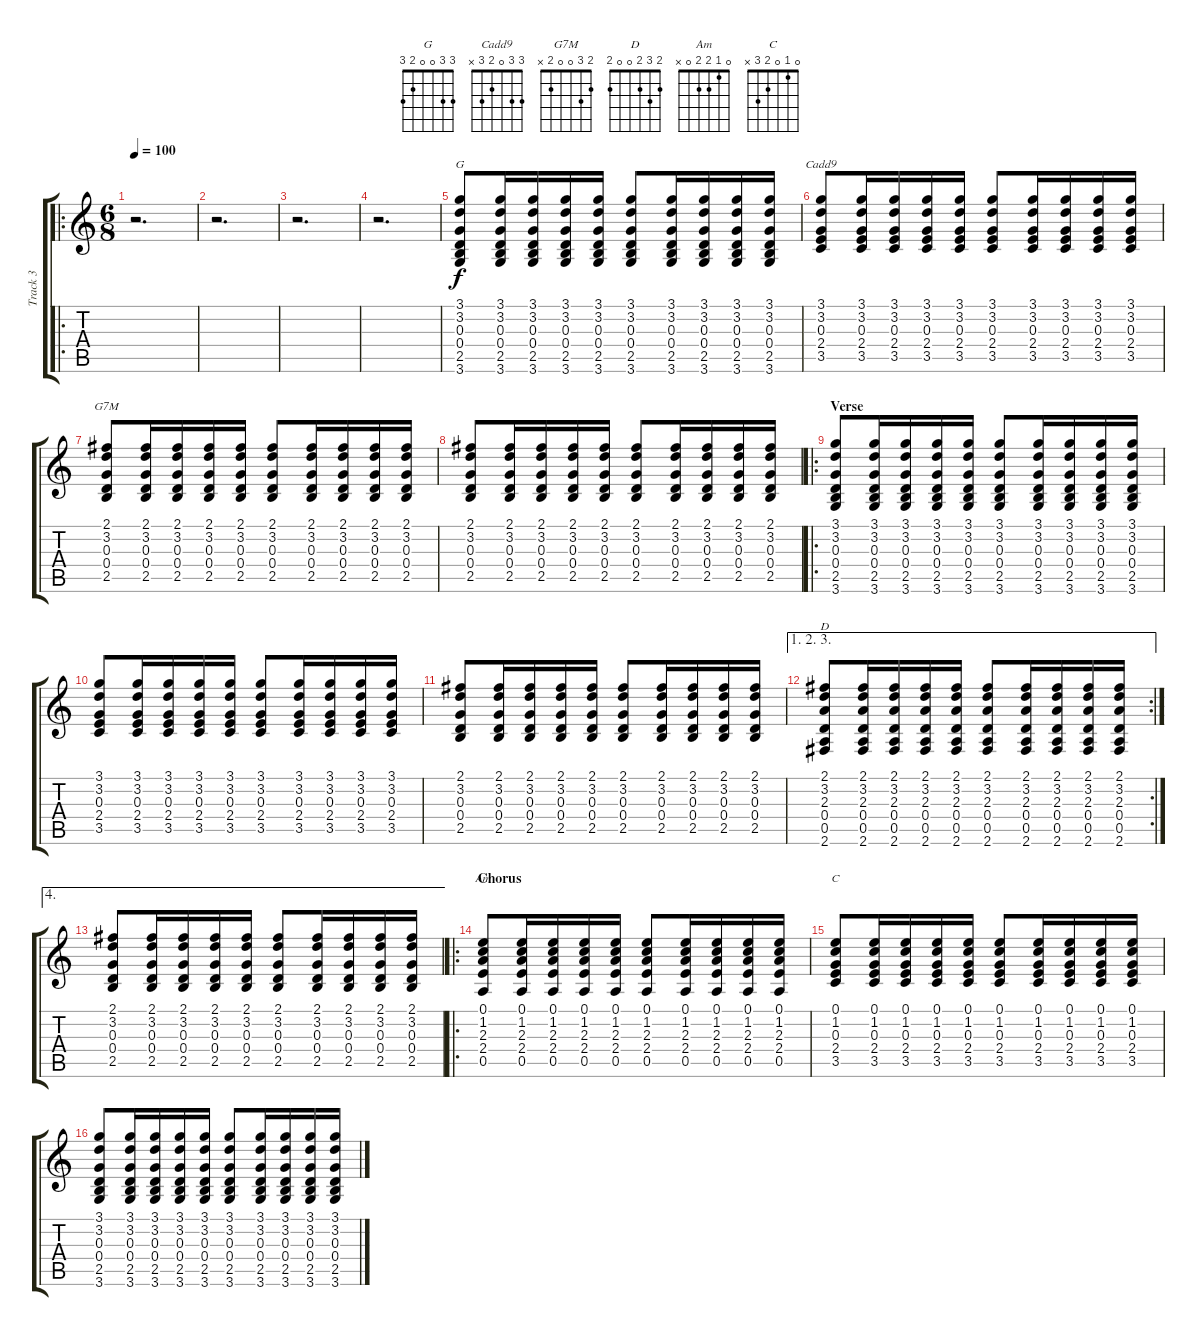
\track ("Track 3" "Track 3") {instrument acousticguitarsteel}
\staff {score tabs}
\tuning (E4 B3 G3 D3 A2 E2) {hide}
\chord ("G" 3 3 0 0 2 3)
\chord ("Cadd9" 3 3 0 2 3 x)
\chord ("G7M" 2 3 0 0 2 x)
\chord ("D" 2 3 2 0 0 2)
\chord ("Am" 0 1 2 2 0 x)
\chord ("C" 0 1 0 2 3 x)
\ro
\ts (6 8)
\tempo 100
\clef g2
\ks c
r.2{d dy f instrument acousticguitarsteel} |
r.2{d} |
r.2{d} |
r.2{d} |
(3.1 3.2 0.3 0.4 2.5 3.6).8{ch "G"} (3.1 3.2 0.3 0.4 2.5 3.6).16 (3.1 3.2 0.3 0.4 2.5 3.6).16 (3.1 3.2 0.3 0.4 2.5 3.6).16 (3.1 3.2 0.3 0.4 2.5 3.6).16 (3.1 3.2 0.3 0.4 2.5 3.6).8 (3.1 3.2 0.3 0.4 2.5 3.6).16 (3.1 3.2 0.3 0.4 2.5 3.6).16 (3.1 3.2 0.3 0.4 2.5 3.6).16 (3.1 3.2 0.3 0.4 2.5 3.6).16 |
(3.1 3.2 0.3 2.4 3.5).8{ch "Cadd9"} (3.1 3.2 0.3 2.4 3.5).16 (3.1 3.2 0.3 2.4 3.5).16 (3.1 3.2 0.3 2.4 3.5).16 (3.1 3.2 0.3 2.4 3.5).16 (3.1 3.2 0.3 2.4 3.5).8 (3.1 3.2 0.3 2.4 3.5).16 (3.1 3.2 0.3 2.4 3.5).16 (3.1 3.2 0.3 2.4 3.5).16 (3.1 3.2 0.3 2.4 3.5).16 |
(2.1 3.2 0.3 0.4 2.5).8{ch "G7M"} (2.1 3.2 0.3 0.4 2.5).16 (2.1 3.2 0.3 0.4 2.5).16 (2.1 3.2 0.3 0.4 2.5).16 (2.1 3.2 0.3 0.4 2.5).16 (2.1 3.2 0.3 0.4 2.5).8 (2.1 3.2 0.3 0.4 2.5).16 (2.1 3.2 0.3 0.4 2.5).16 (2.1 3.2 0.3 0.4 2.5).16 (2.1 3.2 0.3 0.4 2.5).16 |
(2.1 3.2 0.3 0.4 2.5).8 (2.1 3.2 0.3 0.4 2.5).16 (2.1 3.2 0.3 0.4 2.5).16 (2.1 3.2 0.3 0.4 2.5).16 (2.1 3.2 0.3 0.4 2.5).16 (2.1 3.2 0.3 0.4 2.5).8 (2.1 3.2 0.3 0.4 2.5).16 (2.1 3.2 0.3 0.4 2.5).16 (2.1 3.2 0.3 0.4 2.5).16 (2.1 3.2 0.3 0.4 2.5).16 |
\ro
\section ("" "Verse")
(3.1 3.2 0.3 0.4 2.5 3.6).8 (3.1 3.2 0.3 0.4 2.5 3.6).16 (3.1 3.2 0.3 0.4 2.5 3.6).16 (3.1 3.2 0.3 0.4 2.5 3.6).16 (3.1 3.2 0.3 0.4 2.5 3.6).16 (3.1 3.2 0.3 0.4 2.5 3.6).8 (3.1 3.2 0.3 0.4 2.5 3.6).16 (3.1 3.2 0.3 0.4 2.5 3.6).16 (3.1 3.2 0.3 0.4 2.5 3.6).16 (3.1 3.2 0.3 0.4 2.5 3.6).16 |
(3.1 3.2 0.3 2.4 3.5).8 (3.1 3.2 0.3 2.4 3.5).16 (3.1 3.2 0.3 2.4 3.5).16 (3.1 3.2 0.3 2.4 3.5).16 (3.1 3.2 0.3 2.4 3.5).16 (3.1 3.2 0.3 2.4 3.5).8 (3.1 3.2 0.3 2.4 3.5).16 (3.1 3.2 0.3 2.4 3.5).16 (3.1 3.2 0.3 2.4 3.5).16 (3.1 3.2 0.3 2.4 3.5).16 |
(2.1 3.2 0.3 0.4 2.5).8 (2.1 3.2 0.3 0.4 2.5).16 (2.1 3.2 0.3 0.4 2.5).16 (2.1 3.2 0.3 0.4 2.5).16 (2.1 3.2 0.3 0.4 2.5).16 (2.1 3.2 0.3 0.4 2.5).8 (2.1 3.2 0.3 0.4 2.5).16 (2.1 3.2 0.3 0.4 2.5).16 (2.1 3.2 0.3 0.4 2.5).16 (2.1 3.2 0.3 0.4 2.5).16 |
\ae (1 2 3)
\rc 2
(2.1 3.2 2.3 0.4 0.5 2.6).8{ch "D"} (2.1 3.2 2.3 0.4 0.5 2.6).16 (2.1 3.2 2.3 0.4 0.5 2.6).16 (2.1 3.2 2.3 0.4 0.5 2.6).16 (2.1 3.2 2.3 0.4 0.5 2.6).16 (2.1 3.2 2.3 0.4 0.5 2.6).8 (2.1 3.2 2.3 0.4 0.5 2.6).16 (2.1 3.2 2.3 0.4 0.5 2.6).16 (2.1 3.2 2.3 0.4 0.5 2.6).16 (2.1 3.2 2.3 0.4 0.5 2.6).16 |
\ae 4
(2.1 3.2 0.3 0.4 2.5).8 (2.1 3.2 0.3 0.4 2.5).16 (2.1 3.2 0.3 0.4 2.5).16 (2.1 3.2 0.3 0.4 2.5).16 (2.1 3.2 0.3 0.4 2.5).16 (2.1 3.2 0.3 0.4 2.5).8 (2.1 3.2 0.3 0.4 2.5).16 (2.1 3.2 0.3 0.4 2.5).16 (2.1 3.2 0.3 0.4 2.5).16 (2.1 3.2 0.3 0.4 2.5).16 |
\ro
\section ("" "Chorus")
(0.1 1.2 2.3 2.4 0.5).8{ch "Am"} (0.1 1.2 2.3 2.4 0.5).16 (0.1 1.2 2.3 2.4 0.5).16 (0.1 1.2 2.3 2.4 0.5).16 (0.1 1.2 2.3 2.4 0.5).16 (0.1 1.2 2.3 2.4 0.5).8 (0.1 1.2 2.3 2.4 0.5).16 (0.1 1.2 2.3 2.4 0.5).16 (0.1 1.2 2.3 2.4 0.5).16 (0.1 1.2 2.3 2.4 0.5).16 |
(0.1 1.2 0.3 2.4 3.5).8{ch "C"} (0.1 1.2 0.3 2.4 3.5).16 (0.1 1.2 0.3 2.4 3.5).16 (0.1 1.2 0.3 2.4 3.5).16 (0.1 1.2 0.3 2.4 3.5).16 (0.1 1.2 0.3 2.4 3.5).8 (0.1 1.2 0.3 2.4 3.5).16 (0.1 1.2 0.3 2.4 3.5).16 (0.1 1.2 0.3 2.4 3.5).16 (0.1 1.2 0.3 2.4 3.5).16 |
(3.1 3.2 0.3 0.4 2.5 3.6).8 (3.1 3.2 0.3 0.4 2.5 3.6).16 (3.1 3.2 0.3 0.4 2.5 3.6).16 (3.1 3.2 0.3 0.4 2.5 3.6).16 (3.1 3.2 0.3 0.4 2.5 3.6).16 (3.1 3.2 0.3 0.4 2.5 3.6).8 (3.1 3.2 0.3 0.4 2.5 3.6).16 (3.1 3.2 0.3 0.4 2.5 3.6).16 (3.1 3.2 0.3 0.4 2.5 3.6).16 (3.1 3.2 0.3 0.4 2.5 3.6).16
